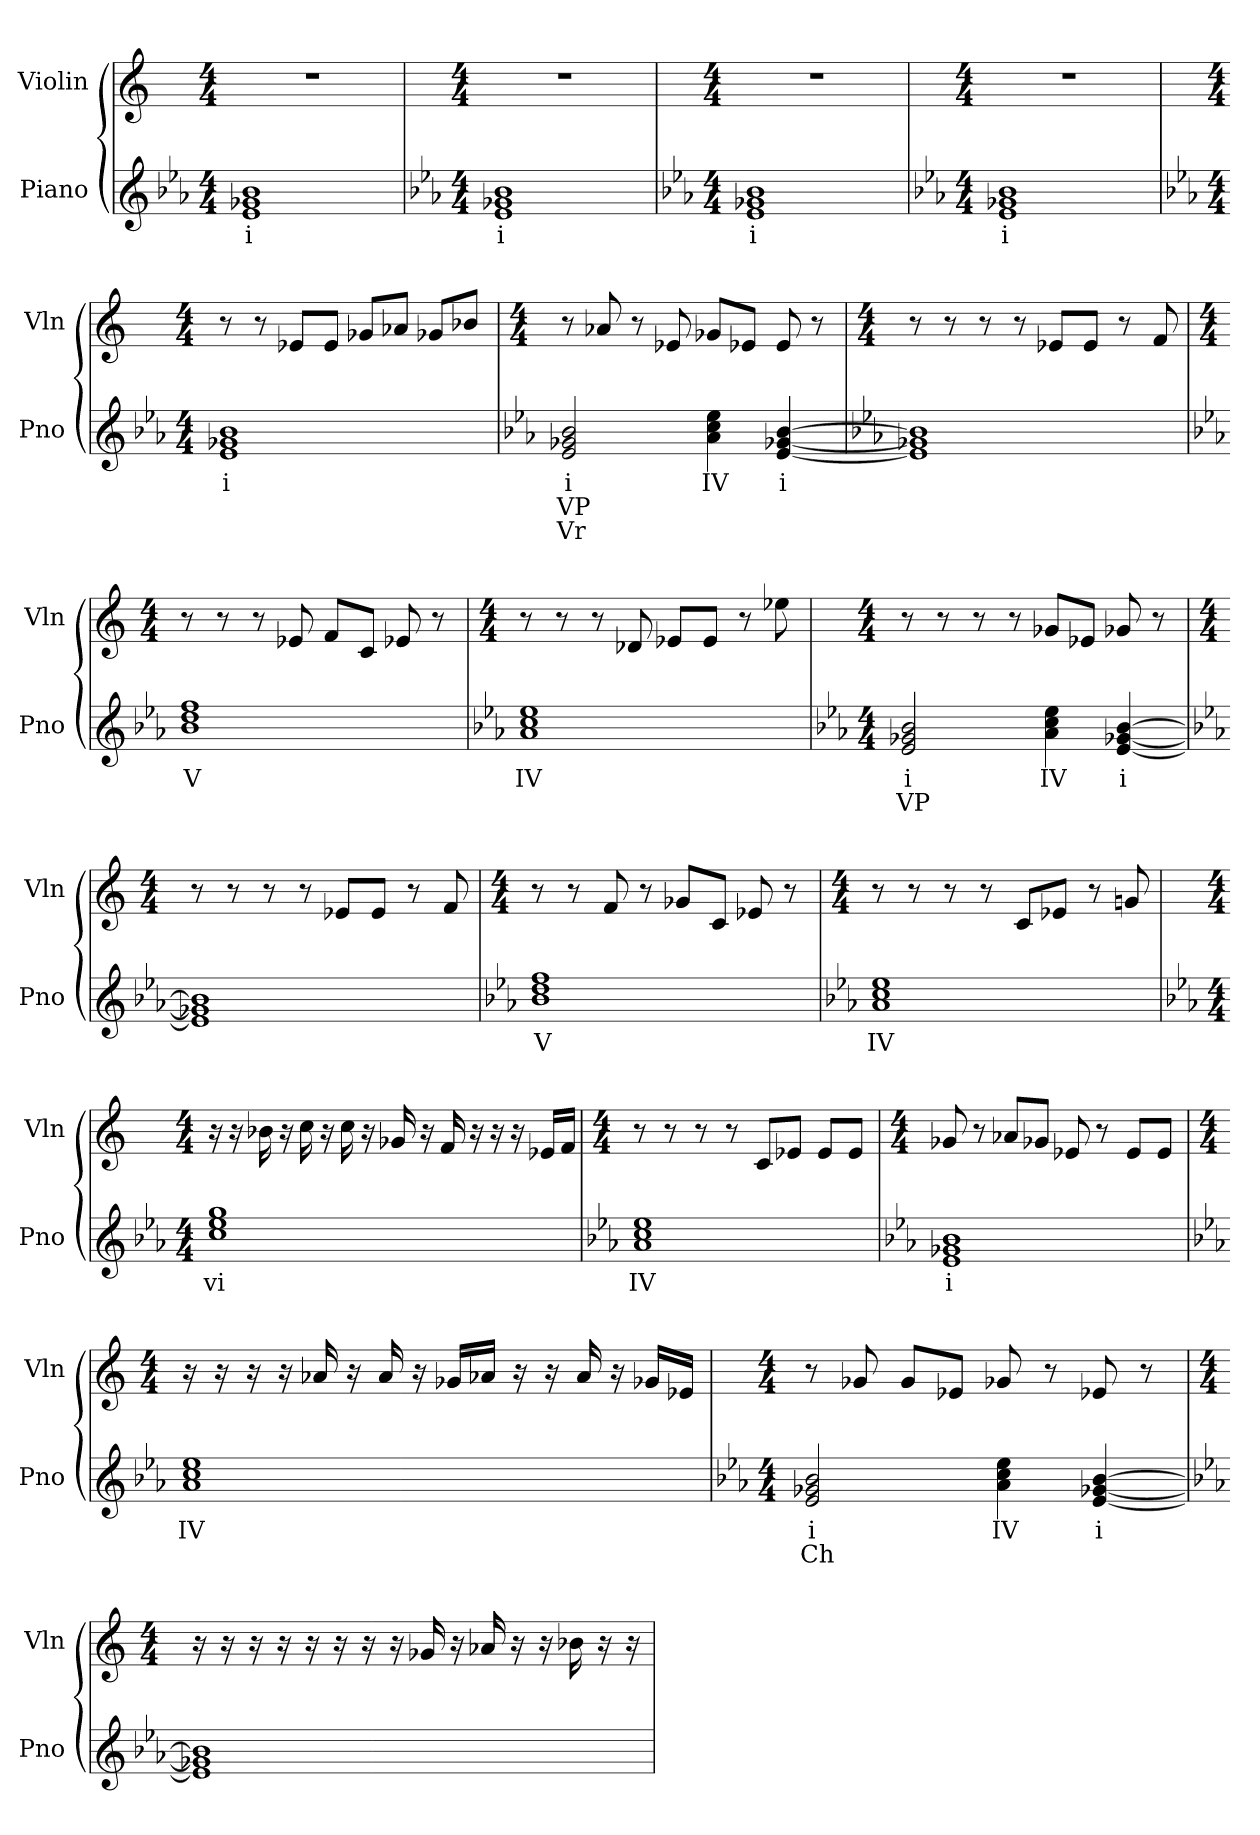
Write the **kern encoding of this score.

**kern	**text	**text	**text	**kern
*part2	*part2	*part2	*part2	*part1
*staff2	*staff2	*staff2	*staff2	*staff1
*I"Piano	*	*	*	*I"Violin
*I'Pno	*	*	*	*I'Vln
*k[b-e-a-]	*	*	*	*
*E-:	*	*	*	*
*M4/4	*	*	*	*M4/4
=	=	=	=	=
1e- 1g-X 1b-	i	.	.	1r
=	=	=	=	=
*k[b-e-a-]	*	*	*	*
*E-:	*	*	*	*
*M4/4	*	*	*	*M4/4
1e- 1g-X 1b-	i	.	.	1r
=	=	=	=	=
*k[b-e-a-]	*	*	*	*
*E-:	*	*	*	*
*M4/4	*	*	*	*M4/4
1e- 1g-X 1b-	i	.	.	1r
=	=	=	=	=
*k[b-e-a-]	*	*	*	*
*E-:	*	*	*	*
*M4/4	*	*	*	*M4/4
1e- 1g-X 1b-	i	.	.	1r
=	=	=	=	=
*k[b-e-a-]	*	*	*	*
*E-:	*	*	*	*
*M4/4	*	*	*	*M4/4
1e- 1g-X 1b-	i	.	.	8r
.	.	.	.	8r
.	.	.	.	8e-XL
.	.	.	.	8e-J
.	.	.	.	8g-XL
.	.	.	.	8a-XJ
.	.	.	.	8g-XL
.	.	.	.	8b-XJ
=	=	=	=	=
*k[b-e-a-]	*	*	*	*
*E-:	*	*	*	*
*	*	*	*	*M4/4
2e- 2g-X 2b-	i	VP	Vr	8r
.	.	.	.	8a-X
.	.	.	.	8r
.	.	.	.	8e-X
4a- 4cc 4ee-	IV	.	.	8g-XL
.	.	.	.	8e-XJ
[4e- [4g-X [4b-	i	.	.	8e-
.	.	.	.	8r
=	=	=	=	=
*k[b-e-a-]	*	*	*	*
*E-:	*	*	*	*
*	*	*	*	*M4/4
1e-] 1g-X] 1b-]	.	.	.	8r
.	.	.	.	8r
.	.	.	.	8r
.	.	.	.	8r
.	.	.	.	8e-XL
.	.	.	.	8e-J
.	.	.	.	8r
.	.	.	.	8f
=	=	=	=	=
*k[b-e-a-]	*	*	*	*
*E-:	*	*	*	*
*	*	*	*	*M4/4
1b- 1dd 1ff	V	.	.	8r
.	.	.	.	8r
.	.	.	.	8r
.	.	.	.	8e-X
.	.	.	.	8fL
.	.	.	.	8cJ
.	.	.	.	8e-X
.	.	.	.	8r
=	=	=	=	=
*k[b-e-a-]	*	*	*	*
*E-:	*	*	*	*
*	*	*	*	*M4/4
1a- 1cc 1ee-	IV	.	.	8r
.	.	.	.	8r
.	.	.	.	8r
.	.	.	.	8d-X
.	.	.	.	8e-XL
.	.	.	.	8e-J
.	.	.	.	8r
.	.	.	.	8ee-X
=	=	=	=	=
*k[b-e-a-]	*	*	*	*
*E-:	*	*	*	*
*M4/4	*	*	*	*M4/4
2e- 2g-X 2b-	i	VP	.	8r
.	.	.	.	8r
.	.	.	.	8r
.	.	.	.	8r
4a- 4cc 4ee-	IV	.	.	8g-XL
.	.	.	.	8e-XJ
[4e- [4g-X [4b-	i	.	.	8g-X
.	.	.	.	8r
=	=	=	=	=
*k[b-e-a-]	*	*	*	*
*E-:	*	*	*	*
*	*	*	*	*M4/4
1e-] 1g-X] 1b-]	.	.	.	8r
.	.	.	.	8r
.	.	.	.	8r
.	.	.	.	8r
.	.	.	.	8e-XL
.	.	.	.	8e-J
.	.	.	.	8r
.	.	.	.	8f
=	=	=	=	=
*k[b-e-a-]	*	*	*	*
*E-:	*	*	*	*
*	*	*	*	*M4/4
1b- 1dd 1ff	V	.	.	8r
.	.	.	.	8r
.	.	.	.	8f
.	.	.	.	8r
.	.	.	.	8g-XL
.	.	.	.	8cJ
.	.	.	.	8e-X
.	.	.	.	8r
=	=	=	=	=
*k[b-e-a-]	*	*	*	*
*E-:	*	*	*	*
*	*	*	*	*M4/4
1a- 1cc 1ee-	IV	.	.	8r
.	.	.	.	8r
.	.	.	.	8r
.	.	.	.	8r
.	.	.	.	8cL
.	.	.	.	8e-XJ
.	.	.	.	8r
.	.	.	.	8gn
=	=	=	=	=
*k[b-e-a-]	*	*	*	*
*E-:	*	*	*	*
*M4/4	*	*	*	*M4/4
1cc 1ee- 1gg	vi	.	.	16r
.	.	.	.	16r
.	.	.	.	16b-X
.	.	.	.	16r
.	.	.	.	16cc
.	.	.	.	16r
.	.	.	.	16cc
.	.	.	.	16r
.	.	.	.	16g-X
.	.	.	.	16r
.	.	.	.	16f
.	.	.	.	16r
.	.	.	.	16r
.	.	.	.	16r
.	.	.	.	16e-XLL
.	.	.	.	16fJJ
=	=	=	=	=
*k[b-e-a-]	*	*	*	*
*E-:	*	*	*	*
*	*	*	*	*M4/4
1a- 1cc 1ee-	IV	.	.	8r
.	.	.	.	8r
.	.	.	.	8r
.	.	.	.	8r
.	.	.	.	8cL
.	.	.	.	8e-XJ
.	.	.	.	8e-L
.	.	.	.	8e-J
=	=	=	=	=
*k[b-e-a-]	*	*	*	*
*E-:	*	*	*	*
*	*	*	*	*M4/4
1e- 1g-X 1b-	i	.	.	8g-X
.	.	.	.	8r
.	.	.	.	8a-XL
.	.	.	.	8g-XJ
.	.	.	.	8e-X
.	.	.	.	8r
.	.	.	.	8e-L
.	.	.	.	8e-J
=	=	=	=	=
*k[b-e-a-]	*	*	*	*
*E-:	*	*	*	*
*	*	*	*	*M4/4
1a- 1cc 1ee-	IV	.	.	16r
.	.	.	.	16r
.	.	.	.	16r
.	.	.	.	16r
.	.	.	.	16a-X
.	.	.	.	16r
.	.	.	.	16a-
.	.	.	.	16r
.	.	.	.	16g-XLL
.	.	.	.	16a-XJJ
.	.	.	.	16r
.	.	.	.	16r
.	.	.	.	16a-
.	.	.	.	16r
.	.	.	.	16g-XLL
.	.	.	.	16e-XJJ
=	=	=	=	=
*k[b-e-a-]	*	*	*	*
*E-:	*	*	*	*
*M4/4	*	*	*	*M4/4
2e- 2g-X 2b-	i	Ch	.	8r
.	.	.	.	8g-X
.	.	.	.	8g-L
.	.	.	.	8e-XJ
4a- 4cc 4ee-	IV	.	.	8g-X
.	.	.	.	8r
[4e- [4g-X [4b-	i	.	.	8e-X
.	.	.	.	8r
=	=	=	=	=
*k[b-e-a-]	*	*	*	*
*E-:	*	*	*	*
*	*	*	*	*M4/4
1e-] 1g-X] 1b-]	.	.	.	16r
.	.	.	.	16r
.	.	.	.	16r
.	.	.	.	16r
.	.	.	.	16r
.	.	.	.	16r
.	.	.	.	16r
.	.	.	.	16r
.	.	.	.	16g-X
.	.	.	.	16r
.	.	.	.	16a-X
.	.	.	.	16r
.	.	.	.	16r
.	.	.	.	16b-X
.	.	.	.	16r
.	.	.	.	16r
=	=	=	=	=
*-	*-	*-	*-	*-
